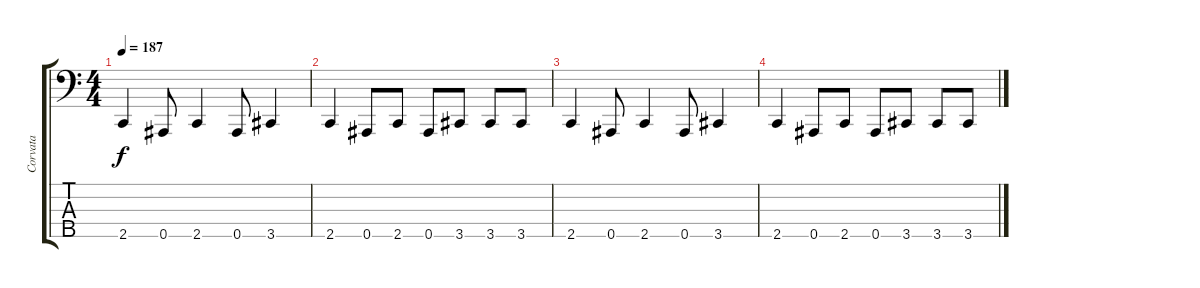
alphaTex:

\track ("Corvata" "Corvata") {instrument electricbasspick}
\staff {score tabs}
\tuning (G2 Eb2 Bb1 F1 Bb0) {hide}
\ts (4 4)
\tempo 187
\clef f4
\ks c
2.5.4{dy f} 0.5.8 2.5.4 0.5.8 3.5.4 |
2.5.4 0.5.8 2.5.8 0.5.8 3.5.8 3.5.8 3.5.8 |
2.5.4 0.5.8 2.5.4 0.5.8 3.5.4 |
2.5.4 0.5.8 2.5.8 0.5.8 3.5.8 3.5.8 3.5.8
